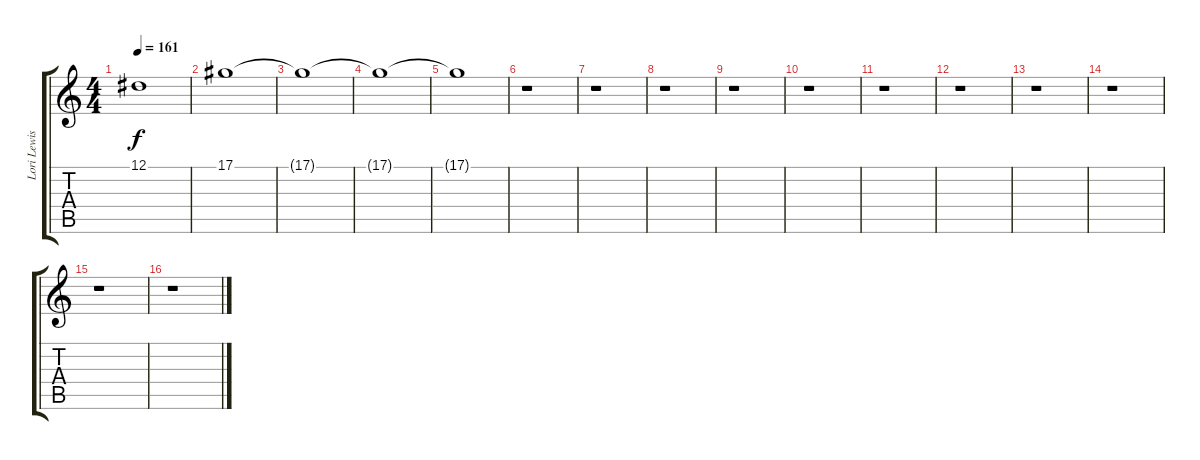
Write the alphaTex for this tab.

\track ("Lori Lewis" "Lori Lewis") {instrument sopranosax}
\staff {score tabs}
\tuning (Eb4 Bb3 Gb3 Db3 Ab2 Eb2) {hide}
\ts (4 4)
\tempo 161
\clef g2
\ks c
12.1.1{dy f} |
17.1.1 |
17.1{t}.1 |
17.1{t}.1 |
17.1{t}.1 |
r.1 |
r.1 |
r.1 |
r.1 |
r.1 |
r.1 |
r.1 |
r.1 |
r.1 |
r.1 |
r.1
